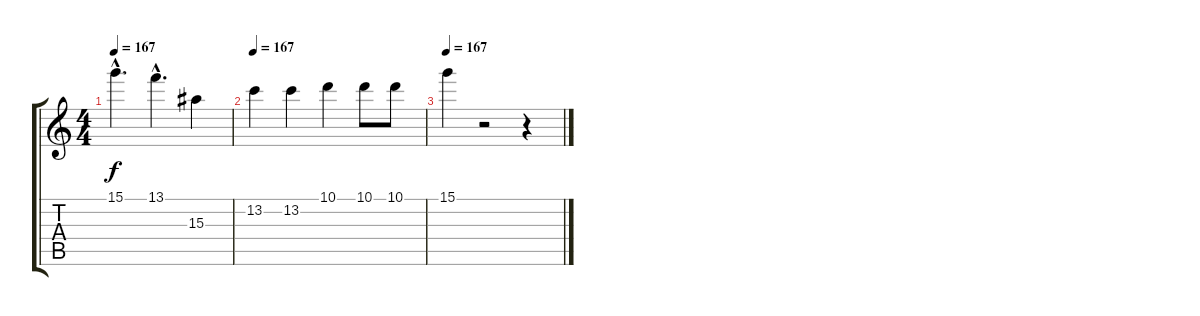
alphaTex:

\track "" {instrument distortionguitar}
\staff {score tabs}
\tuning (E4 B3 G3 D3 A2 E2) {hide}
\ts (4 4)
\tempo 167
\clef g2
\ks c
15.1{hac}.4{d dy f} 13.1{hac}.4{d} 15.3.4 |
\tempo 167
13.2.4 13.2.4 10.1.4 10.1.8 10.1.8 |
\tempo 167
15.1.4 r.2 r.4
